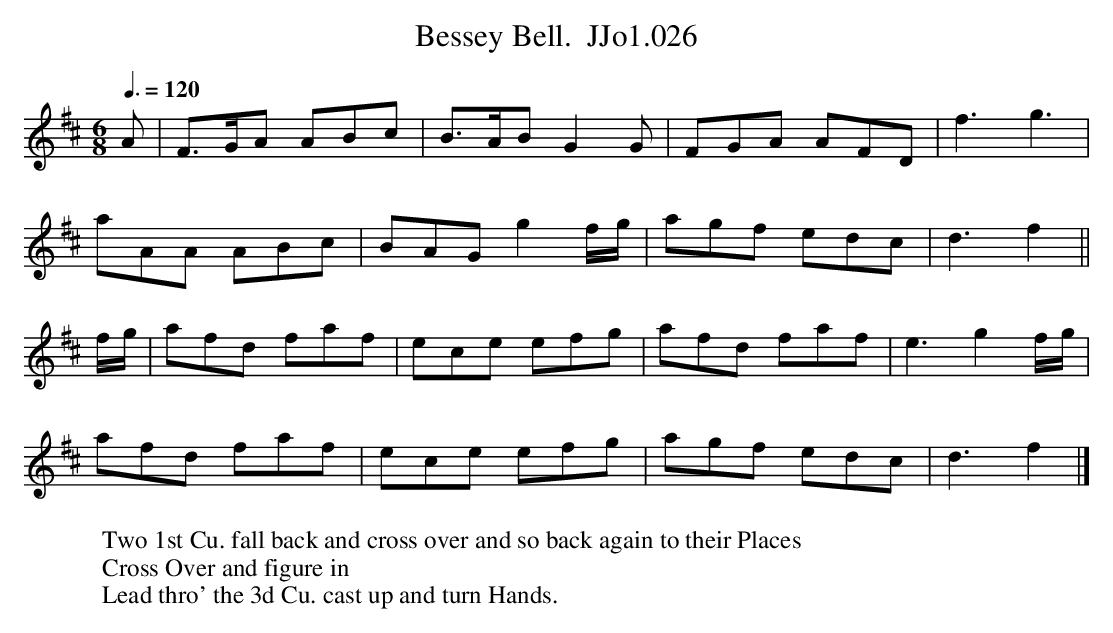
X:1
T:Bessey Bell.  JJo1.026
M:6/8
Q:3/8=120
L:1/8
K:D
A | F>GA ABc | B>AB G2G | FGA AFD | f3 g3 |
aAA ABc | BAG g2f/g/ | agf edc | d3 f2 ||
f/g/ |afd faf | ece efg | afd faf | e3 g2f/g/ |
afd faf | ece efg | agf edc | d3 f2 |]
W:Two 1st Cu. fall back and cross over and so back again to their Places
W:Cross Over and figure in
W:Lead thro' the 3d Cu. cast up and turn Hands.
